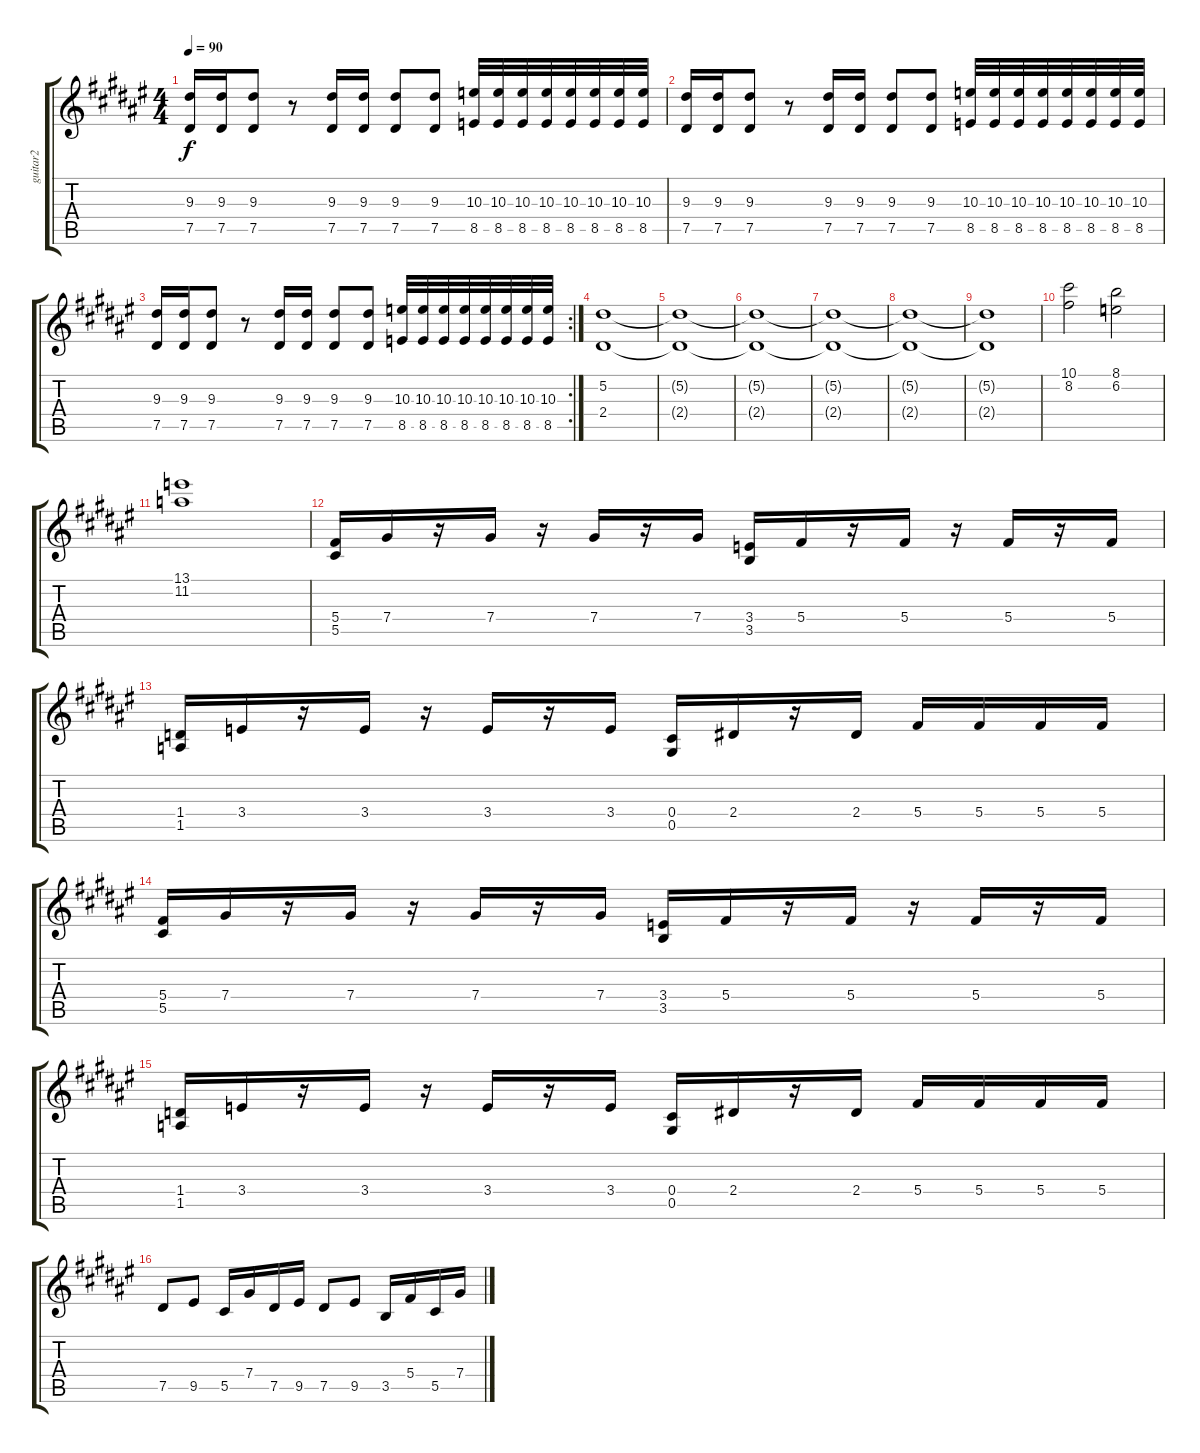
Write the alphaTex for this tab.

\track ("guitar2" "guitar2") {instrument distortionguitar}
\staff {score tabs}
\tuning (Eb4 Bb3 Gb3 Db3 Ab2 Eb2) {hide}
\ts (4 4)
\tempo 90
\clef g2
\ks d#minor
(9.3 7.5).16{dy f} (9.3 7.5).16 (9.3 7.5).8 r.8 (9.3 7.5).16 (9.3 7.5).16 (9.3 7.5).8 (9.3 7.5).8 (10.3 8.5).32 (10.3 8.5).32 (10.3 8.5).32 (10.3 8.5).32 (10.3 8.5).32 (10.3 8.5).32 (10.3 8.5).32 (10.3 8.5).32 |
(9.3 7.5).16 (9.3 7.5).16 (9.3 7.5).8 r.8 (9.3 7.5).16 (9.3 7.5).16 (9.3 7.5).8 (9.3 7.5).8 (10.3 8.5).32 (10.3 8.5).32 (10.3 8.5).32 (10.3 8.5).32 (10.3 8.5).32 (10.3 8.5).32 (10.3 8.5).32 (10.3 8.5).32 |
\rc 2
(9.3 7.5).16 (9.3 7.5).16 (9.3 7.5).8 r.8 (9.3 7.5).16 (9.3 7.5).16 (9.3 7.5).8 (9.3 7.5).8 (10.3 8.5).32 (10.3 8.5).32 (10.3 8.5).32 (10.3 8.5).32 (10.3 8.5).32 (10.3 8.5).32 (10.3 8.5).32 (10.3 8.5).32 |
(5.2 2.4).1 |
(5.2{t} 2.4{t}).1 |
(5.2{t} 2.4{t}).1 |
(5.2{t} 2.4{t}).1 |
(5.2{t} 2.4{t}).1{volume 0} |
(5.2{t} 2.4{t}).1 |
(10.1 8.2).2{volume 16} (8.1 6.2).2 |
(13.1 11.2).1 |
(5.4 5.5).16 7.4.16 r.16 7.4.16 r.16 7.4.16 r.16 7.4.16 (3.4 3.5).16 5.4.16 r.16 5.4.16 r.16 5.4.16 r.16 5.4.16 |
(1.4 1.5).16 3.4.16 r.16 3.4.16 r.16 3.4.16 r.16 3.4.16 (0.4 0.5).16 2.4.16 r.16 2.4.16 5.4.16 5.4.16 5.4.16 5.4.16 |
(5.4 5.5).16 7.4.16 r.16 7.4.16 r.16 7.4.16 r.16 7.4.16 (3.4 3.5).16 5.4.16 r.16 5.4.16 r.16 5.4.16 r.16 5.4.16 |
(1.4 1.5).16 3.4.16 r.16 3.4.16 r.16 3.4.16 r.16 3.4.16 (0.4 0.5).16 2.4.16 r.16 2.4.16 5.4.16 5.4.16 5.4.16 5.4.16 |
7.5.8 9.5.8 5.5.16 7.4.16 7.5.16 9.5.16 7.5.8 9.5.8 3.5.16 5.4.16 5.5.16 7.4.16
